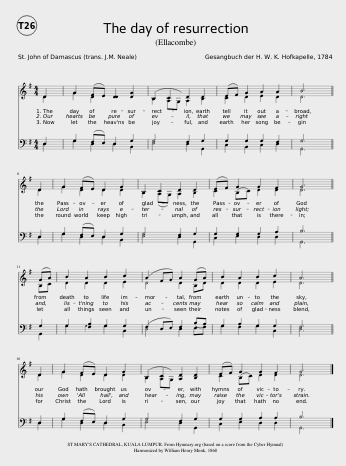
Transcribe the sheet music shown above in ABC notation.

X:1
%%score ( 1 2 ) ( 3 4 )
L:1/8
Q:1/4=110
M:4/4
I:linebreak $
K:G
V:1 treble
V:2 treble
V:3 bass
V:4 bass
V:1
 D2 | G2 (FE) [DD]2 [DG]2 | (B,2 C2) D2 D2 | (EF) G2 A2 A2 | B6 ||$ %5
 D2 | G2 (FE) D2 G2 | B,2 C2 D2 D2 | (EF) G2 G2 F2 | G6 ||$ %10
 (GA) | B2 A2 B2 c2 | (A2 FG) A2 (GA) | B2 A2 B2 c2 | A6 ||$ %15
 D2 | G2 (FE) D2 G2 | (B,2 C2) [A,D]2 [B,D]2 | (EF) G2 G2 F2 | G6 |] %20
V:2
 D2 | G2 D2 x4 | B,2 A,G, A,2 B,2 | C2 D2 E2 D2 | D6 ||$ %5
 D2 | G2 D2 D2 D2 | B,2 (A,G,) A,2 B,2 | C2 (B,C) D2 D2 | D6 ||$ %10
 B,C | D2 D2 D2 E2 | D4 D2 B,D | D2 D2 D2 E2 | D6 ||$ %15
 D2 | G2 D2 D2 D2 | B,2 A,G, x4 | C2 (B,C) D2 D2 | D6 |] %20
V:3
 D,2 | G,2 (F,E,) D,2 G,2 | G,4 F,2 G,2 | G,2 G,2 G,2 F,2 | G,6 ||$ %5
 D,2 | G,2 (F,E,) D,2 G,2 | G,4 F,2 G,2 | G,2 G,2 G,2 A,2 | B,6 ||$ %10
 G,2 | G,2 [F,A,]2 G,2 G,2 | (F,2 D,E,) F,2 (B,A,) | G,2 A,2 G,2 G,2 | F,6 ||$ %15
 D,2 | G,2 (F,E,) D,2 G,2 | G,4 F,2 G,2 | G,2 G,2 A,2 A,2 | B,6 |] %20
V:4
 D,2 | G,2 D,2 D,2 B,,2 | E,4 D,2 G,,2 | C,2 B,,2 C,2 D,2 | G,,6 ||$ %5
 D,2 | G,2 D,2 D,2 B,,2 | E,4 D,2 G,,2 | C,2 E,2 D,2 D,2 | G,,6 ||$ %10
 G,,2 | G,2 G,2 G,2 C,2 | D,4 D,2 E,F, | G,2 F,2 G,2 C,2 | D,6 ||$ %15
 D,2 | G,2 D,2 D,2 B,,2 | E,4 D,2 G,,2 | C,2 E,2 D,2 D,2 | G,,6 |] %20
